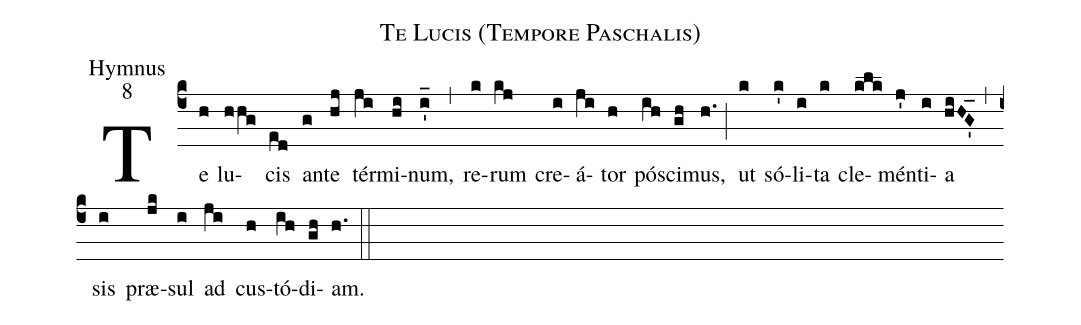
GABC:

name:Te Lucis (Tempore Paschalis);
office-part:Hymnus;
mode:8;
%%
(c4)
Te(h) lu(h/hg)cis(ed) an(g)te(hj) tér(ji)mi(hi)num,(i_') (,)
re(k)rum(kj) cre(i)á(ji)tor(h) pós(ih)ci(gh)mus,(h.) (;)
ut(k) só(k')li(i)ta(k) cle(klk)mén(j')ti(i)a(hiHG_') (,)
sis(i) præ(jk)sul(i) ad(ji) cus(h)tó(ih)di(gh)am.(h.) (::)
